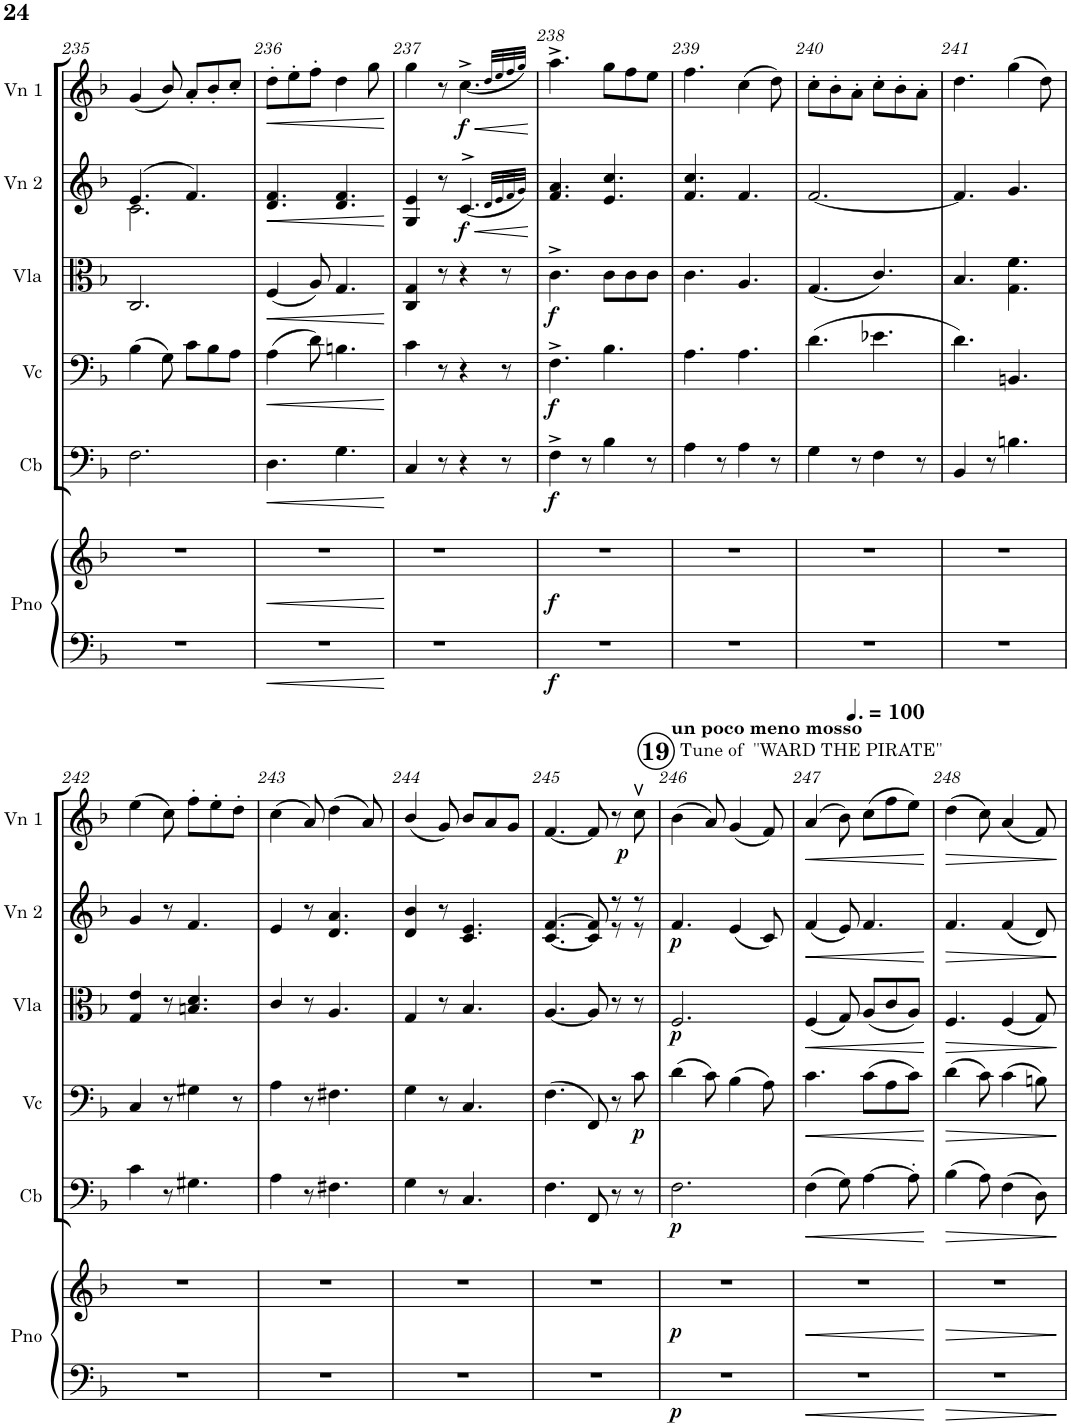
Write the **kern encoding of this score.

**kern	**kern	**dynam	**kern	**dynam	**kern	**dynam	**kern	**dynam	**kern	**dynam	**kern	**dynam
*part6	*part6	*part6	*part5	*part5	*part4	*part4	*part3	*part3	*part2	*part2	*part1	*part1
*staff7	*staff6	*staff6/7	*staff5	*staff5	*staff4	*staff4	*staff3	*staff3	*staff2	*staff2	*staff1	*staff1
*I"Piano	*	*	*I"Contrabass	*	*I"Violoncello	*	*I"Viola	*	*I"Violin 2	*	*I"Violin 1	*
*I'Pno	*	*	*I'Cb	*	*I'Vc	*	*I'Vla	*	*I'Vn 2	*	*I'Vn 1	*
!!LO:PB:g=z
*clefF4	*clefG2	*	*clefF4	*	*clefF4	*	*clefC3	*	*clefG2	*	*clefG2	*
*	*	*	*Trd7c12	*	*	*	*	*	*	*	*	*
*k[b-]	*k[b-]	*	*k[b-]	*	*k[b-]	*	*k[b-]	*	*k[b-]	*	*k[b-]	*
*M6/8	*M6/8	*	*M6/8	*	*M6/8	*	*M6/8	*	*M6/8	*	*M6/8	*
=235	=235	=235	=235	=235	=235	=235	=235	=235	=235	=235	=235	=235
*	*	*	*	*	*	*	*	*	*^	*	*	*
2.r	2.r	.	2.F\	.	(4B-\	.	2.C/	.	(4.e/	2.c\	.	(<4g/	.
.	.	.	.	.	8G\)	.	.	.	.	.	.	8b-/)	.
.	.	.	.	.	8c\L	.	.	.	4.f/)	.	.	8a'/L	.
.	.	.	.	.	8B-\	.	.	.	.	.	.	8b-'/	.
.	.	.	.	.	8A\J	.	.	.	.	.	.	8cc'/J	.
*	*	*	*	*	*	*	*	*	*v	*v	*	*	*
=236	=236	=236	=236	=236	=236	=236	=236	=236	=236	=236	=236	=236
!	!	!LO:HP:b=2	!	!	!	!	!	!	!	!	!	!
!	!	!LO:HP:n=1:b	!	!LO:HP:b	!	!LO:HP:b	!	!LO:HP:b	!	!LO:HP:b	!	!LO:HP:b
2.r	2.r	< <	4.D\	<	(4A\	<	(4F/	<	4.d/ 4.f/	<	8dd'\L	<
.	.	.	.	.	.	.	.	.	.	.	8ee'\	.
.	.	.	.	.	8d\)	.	8A/)	.	.	.	8ff'\J	.
.	.	.	4.G\	.	4.Bn\	.	4.G/	.	4.d/ 4.f/	.	4dd\	.
.	.	.	.	.	.	.	.	.	.	.	8gg\	.
.	.	[	.	.	.	.	.	[	.	[	.	[
=237	=237	=237	=237	=237	=237	=237	=237	=237	=237	=237	=237	=237
2.r	2.r	.	4C/	.	4c\	.	4C/ 4G/	.	4G/ 4e/	.	4gg\	.
.	.	.	8r	.	8r	.	8r	.	8r	.	8r	.
!	!	!	!	!	!	!	!	!	!	!LO:HP:b	!	!LO:HP:b
!	!	!	!	!	!	!	!	!	!	!LO:DY:n=1:b	!	!LO:DY:n=1:b
.	.	.	4r	.	4r	.	4r	.	4.c^>/	< f	4.cc^\	< f
.	.	.	8r	.	8r	.	8r	.	.	.	.	.
.	.	.	.	.	.	.	.	.	32qd/LLL	.	32qdd/LLL	.
.	.	.	.	.	.	.	.	.	(32qe/	.	(32qee/	.
.	.	.	.	.	.	.	.	.	32qf/)	.	32qff/)	.
.	.	.	.	.	.	.	.	.	32qg/JJJ	.	32qgg/JJJ	.
.	.	.	.	.	.	.	.	.	.	[	.	[
=238	=238	=238	=238	=238	=238	=238	=238	=238	=238	=238	=238	=238
!	!	!LO:DY:b=2	!	!	!	!	!	!	!	!	!	!
!	!	!LO:DY:n=1:b	!	!LO:DY:b	!	!LO:DY:b	!	!LO:DY:b	!	!	!	!
2.r	2.r	f f	4F^\	f	4.F^\	f	4.c^\	f	4.f/ 4.a/	.	4.aa^\	.
.	.	.	8r	.	.	.	.	.	.	.	.	.
.	.	.	4B-\	.	4.B-\	.	8c\L	.	4.e/ 4.cc/	.	8gg\L	.
.	.	.	.	.	.	.	8c\	.	.	.	8ff\	.
.	.	.	8r	.	.	.	8c\J	.	.	.	8ee\J	.
=239	=239	=239	=239	=239	=239	=239	=239	=239	=239	=239	=239	=239
2.r	2.r	.	4A\	.	4.A\	.	4.c\	.	4.f/ 4.cc/	.	4.ff\	.
.	.	.	8r	.	.	.	.	.	.	.	.	.
.	.	.	4A\	.	4.A\	.	4.A/	.	4.f/	.	(4cc\	.
.	.	.	8r	.	.	.	.	.	.	.	8dd\)	.
=240	=240	=240	=240	=240	=240	=240	=240	=240	=240	=240	=240	=240
2.r	2.r	.	4G\	.	(4.d\	.	(4.G/	.	[2.f/	.	8cc'\L	.
.	.	.	.	.	.	.	.	.	.	.	8b-'\	.
.	.	.	8r	.	.	.	.	.	.	.	8a'\J	.
.	.	.	4F\	.	4.e-X\	.	4.c/)	.	.	.	8cc'\L	.
.	.	.	.	.	.	.	.	.	.	.	8b-'\	.
.	.	.	8r	.	.	.	.	.	.	.	8a'\J	.
=241	=241	=241	=241	=241	=241	=241	=241	=241	=241	=241	=241	=241
2.r	2.r	.	4BB-/	.	4.d\)	.	4.B-/	.	4.f/]	.	4.dd\	.
.	.	.	8r	.	.	.	.	.	.	.	.	.
.	.	.	4.Bn\	.	4.BBn/	.	4.G\ 4.f\	.	4.g/	.	(4gg\	.
.	.	.	.	.	.	.	.	.	.	.	8dd\)	.
!!LO:LB:g=z
=242	=242	=242	=242	=242	=242	=242	=242	=242	=242	=242	=242	=242
2.r	2.r	.	4c\	.	4C/	.	4G/ 4e/	.	4g/	.	(4ee\	.
.	.	.	8r	.	8r	.	8r	.	8r	.	8cc\)	.
.	.	.	4.G#X\	.	4G#X\	.	4.Bn/ 4.d/	.	4.f/	.	8ff'\L	.
.	.	.	.	.	.	.	.	.	.	.	8ee'\	.
.	.	.	.	.	8r	.	.	.	.	.	8dd'\J	.
=243	=243	=243	=243	=243	=243	=243	=243	=243	=243	=243	=243	=243
2.r	2.r	.	4A\	.	4A\	.	4c/	.	4e/	.	(4cc\	.
.	.	.	8r	.	8r	.	8r	.	8r	.	8a/)	.
.	.	.	4.F#X\	.	4.F#X\	.	4.A/	.	4.d/ 4.a/	.	(4dd\	.
.	.	.	.	.	.	.	.	.	.	.	8a/)	.
=244	=244	=244	=244	=244	=244	=244	=244	=244	=244	=244	=244	=244
2.r	2.r	.	4G\	.	4G\	.	4G/	.	4d/ 4b-/	.	(4b-/	.
.	.	.	8r	.	8r	.	8r	.	8r	.	8g/)	.
.	.	.	4.C/	.	4.C/	.	4.B-/	.	4.c/ 4.e/	.	8b-/L	.
.	.	.	.	.	.	.	.	.	.	.	8a/	.
.	.	.	.	.	.	.	.	.	.	.	8g/J	.
=245	=245	=245	=245	=245	=245	=245	=245	=245	=245	=245	=245	=245
*	*	*	*	*	*	*	*	*	*^	*	*^	*
2.r	2.r	.	4.F\	.	(4.F\	.	[4.A/	.	[4.f/	[<4.c/	.	[4.f/	2ryy	.
.	.	.	8FF/	.	8FF/)	.	8A/]	.	8f/]	8c/]	.	8f/]	.	.
.	.	.	8r	.	8r	.	8r	.	8r	8r	.	8r	16ryy	.
!	!	!	!	!	!	!	!	!	!	!	!	!	!	!LO:DY:b
.	.	.	.	.	.	.	.	.	.	.	.	.	8.ryy	p
*	*	*	*	*	*	*	*	*	*	*	*	*MM150	*	*
!	!	!	!	!	!	!LO:DY:b	!	!	!	!	!	!	!	!
.	.	.	8r	.	8c\	p	8r	.	8r	8r	.	8cc\	.	.
!!LO:REH:place=s1:a:B:cj:enc=circle:fs=14:t=19
=246	=246	=246	=246	=246	=246	=246	=246	=246	=246	=246	=246	=246	=246	=246
!	!	!	!	!	!	!	!	!	!	!	!	!LO:TX:a:t=Tune of  "WARD THE PIRATE"	!	!
!	!	!	!	!	!	!	!	!	!	!	!	!LO:TX:a:B:t=un poco meno mosso	!	!
!	!	!LO:DY:b=2	!	!	!	!	!	!	!	!	!	!	!	!
!	!	!LO:DY:n=1:b	!	!LO:DY:b	!	!	!	!LO:DY:b	!	!	!LO:DY:b	!	!	!
*	*	*	*	*	*	*	*	*	*v	*v	*	*	*	*
*	*	*	*	*	*	*	*	*	*	*	*v	*v	*
2.r	2.r	p p	2.F\	p	(4d\	.	2.F/	p	4.f/	p	(4b-\	.
.	.	.	.	.	8c\)	.	.	.	.	.	8a/)	.
.	.	.	.	.	(4B-\	.	.	.	(4e/	.	(4g/	.
.	.	.	.	.	8A\)	.	.	.	8c/)	.	8f/)	.
=247	=247	=247	=247	=247	=247	=247	=247	=247	=247	=247	=247	=247
!	!	!LO:HP:b=2	!	!	!	!	!	!	!	!	!	!
!	!	!LO:HP:n=1:b	!	!LO:HP:b	!	!LO:HP:b	!	!LO:HP:b	!	!LO:HP:b	!	!LO:HP:b
2.r	2.r	< <	(4F\	<	4.c\	<	(4F/	<	(4f/	<	(4a/	<
.	.	.	8G\)	.	.	.	8G/)	.	8e/)	.	8b-\)	.
.	.	.	[4A\	.	(8c\L	.	(8A/L	.	4.f/	.	(8cc\L	.
.	.	.	.	.	8A\	.	8c/	.	.	.	8ff\	.
.	.	.	8A'\]	.	8c\J)	.	8A/J)	.	.	.	8ee\J)	.
.	.	[ [	.	[	.	[	.	[	.	[	.	[
=248	=248	=248	=248	=248	=248	=248	=248	=248	=248	=248	=248	=248
!	!	!LO:HP:b	!	!	!	!	!	!LO:HP:b	!	!LO:HP:b	!	!LO:HP:b
2.r	2.r	>	(4B-\	.	(4d\	.	4.F/	>	4.f/	>	(4dd\	>
.	.	.	8A\)	.	8c\)	.	.	.	.	.	8cc\)	.
.	.	.	(4F\	.	(4c\	.	(4F/	.	(4f/	.	(4a/	.
.	.	.	8D\)	.	8Bn\)	.	8G/)	.	8d/)	.	8f/)	.
.	.	] [	.	[	.	[	.	]	.	]	.	]
=	=	=	=	=	=	=	=	=	=	=	=	=
*-	*-	*-	*-	*-	*-	*-	*-	*-	*-	*-	*-	*-
